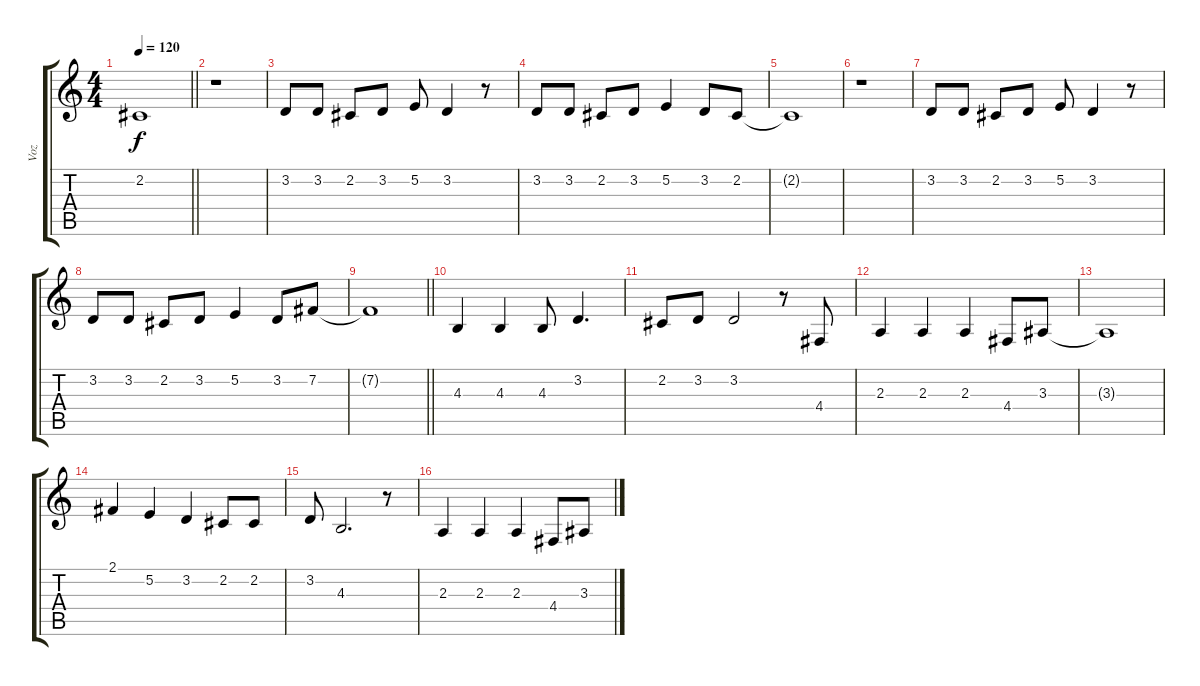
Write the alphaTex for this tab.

\track ("Voz" "Voz") {instrument honkytonkpiano}
\staff {score tabs}
\tuning (E4 B3 G3 D3 A2 E2) {hide}
\ts (4 4)
\tempo 120
\clef g2
\barLineRight lightlight
\ks c
2.2{t}.1{dy f} |
r.1 |
3.2.8 3.2.8 2.2.8 3.2.8 5.2.8 3.2.4 r.8 |
3.2.8 3.2.8 2.2.8 3.2.8 5.2.4 3.2.8 2.2.8 |
2.2{t}.1 |
r.1 |
3.2.8 3.2.8 2.2.8 3.2.8 5.2.8 3.2.4 r.8 |
3.2.8 3.2.8 2.2.8 3.2.8 5.2.4 3.2.8 7.2.8 |
\barLineRight lightlight
7.2{t}.1 |
4.3.4 4.3.4 4.3.8 3.2.4{d} |
2.2.8 3.2.8 3.2.2 r.8 4.4.8 |
2.3.4 2.3.4 2.3.4 4.4.8 3.3.8 |
3.3{t}.1 |
2.1.4 5.2.4 3.2.4 2.2.8 2.2.8 |
3.2.8 4.3.2{d} r.8 |
2.3.4 2.3.4 2.3.4 4.4.8 3.3.8
